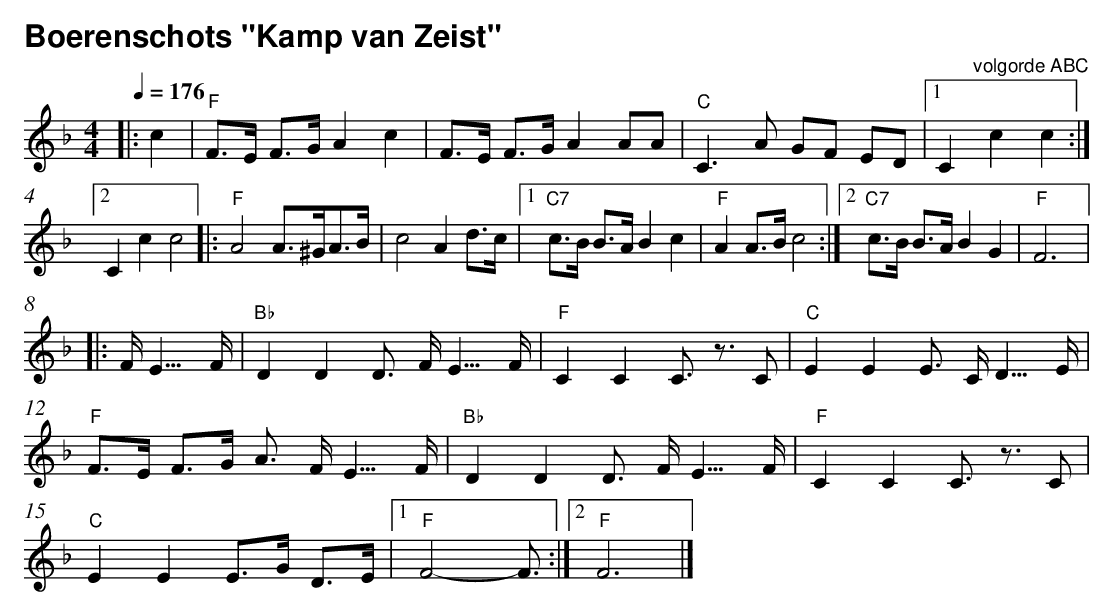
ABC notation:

X:1
T:Boerenschots "Kamp van Zeist"
C: volgorde ABC
L:1/8
M:4/4
Q:1/4=176
K:F
|:c2|"F" F>E F>G A2c2|F>E F>G A2AA|"C" C3 A GF ED|
[1 C2c2c2:|2C2c2c4|: "F" A4A>^GA>B|c4A2d>c
|1 "C7" c>B B>A B2c2|"F"A2A>B c4:|2 "C7" c>B B>A B2 G2|"F" F6]|:$
F<E2/3>F|"Bb" D2D2D3/2 F<E2/3>F|"F"C2C2C3/2 z3/2 C|"C"E2E2 E3/2 C<D2/3>E|$
"F" F>E F>G A3/2 F<E2/3>F|"Bb"  D2D2D3/2 F<E2/3>F|"F" C2C2C3/2 z3/2 C|$
"C"E2E2 E>G D>E|1"F" F4-F3/2:|2"F" F6|]
